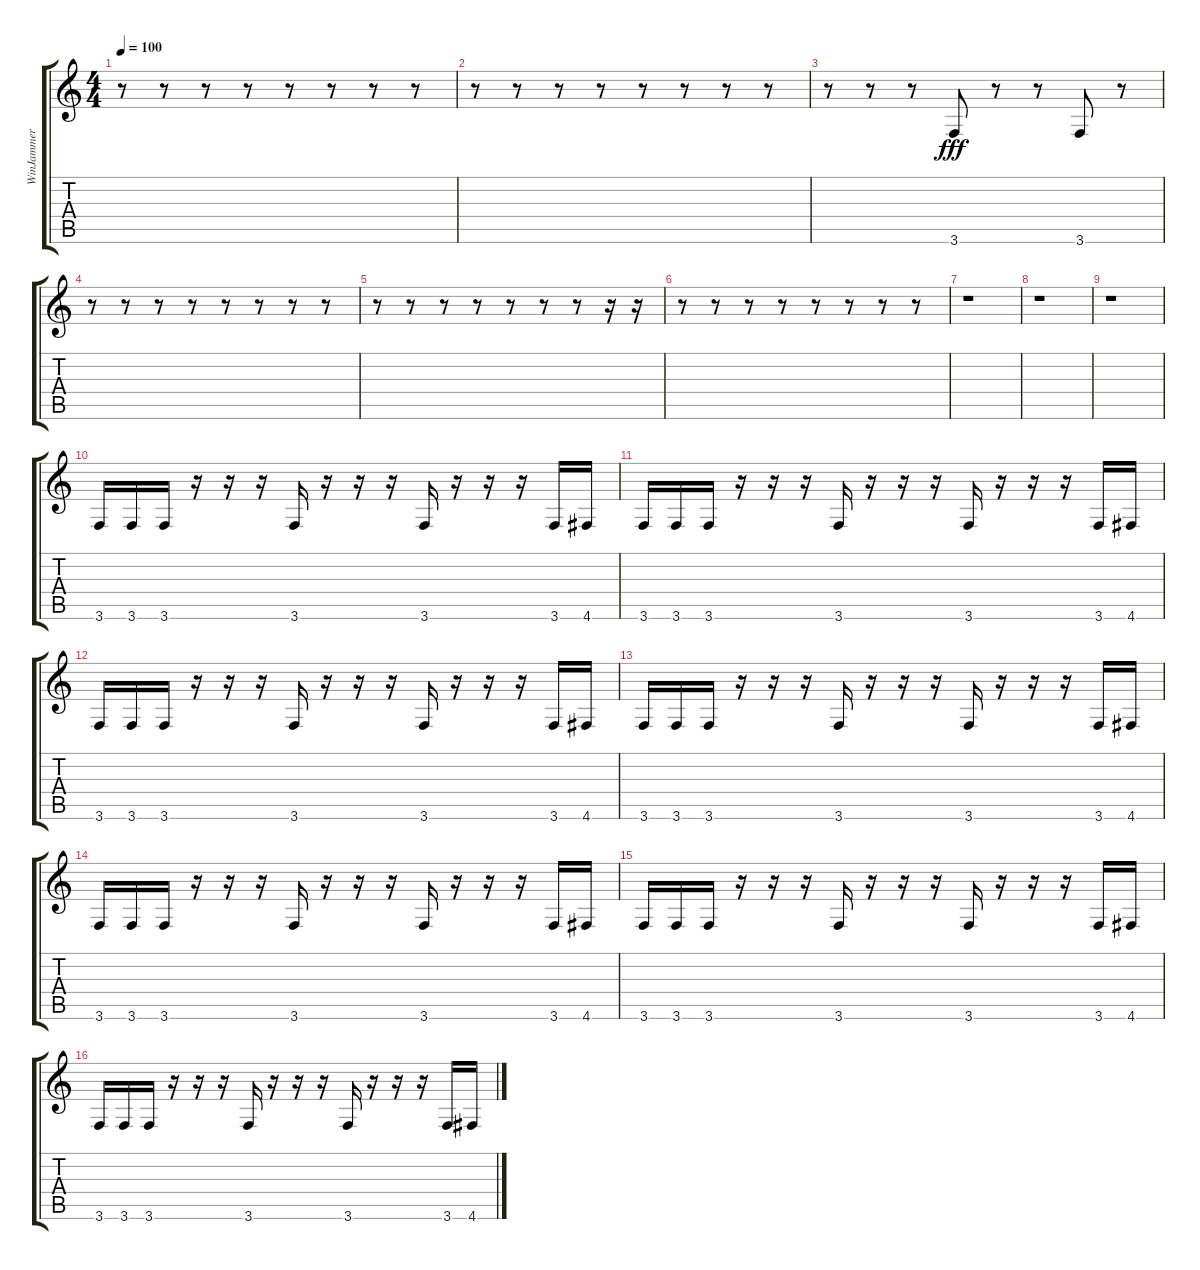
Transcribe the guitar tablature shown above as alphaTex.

\track ("WinJammer Demo" "WinJammer ") {instrument electricbasspick}
\staff {score tabs}
\tuning (E4 B3 G3 D3 A2 D2) {hide}
\ts (4 4)
\tempo 100
\clef g2
\ks c
r.8{dy fff} r.8 r.8 r.8 r.8 r.8 r.8 r.8 |
r.8 r.8 r.8 r.8 r.8 r.8 r.8 r.8 |
r.8 r.8 r.8 3.6.8 r.8 r.8 3.6.8 r.8 |
r.8 r.8 r.8 r.8 r.8 r.8 r.8 r.8 |
r.8 r.8 r.8 r.8 r.8 r.8 r.8 r.16 r.16 |
r.8 r.8 r.8 r.8 r.8 r.8 r.8 r.8 |
r.1 |
r.1 |
r.1 |
3.6.16 3.6.16 3.6.16 r.16 r.16 r.16 3.6.16 r.16 r.16 r.16 3.6.16 r.16 r.16 r.16 3.6.16 4.6.16 |
3.6.16 3.6.16 3.6.16 r.16 r.16 r.16 3.6.16 r.16 r.16 r.16 3.6.16 r.16 r.16 r.16 3.6.16 4.6.16 |
3.6.16 3.6.16 3.6.16 r.16 r.16 r.16 3.6.16 r.16 r.16 r.16 3.6.16 r.16 r.16 r.16 3.6.16 4.6.16 |
3.6.16 3.6.16 3.6.16 r.16 r.16 r.16 3.6.16 r.16 r.16 r.16 3.6.16 r.16 r.16 r.16 3.6.16 4.6.16 |
3.6.16 3.6.16 3.6.16 r.16 r.16 r.16 3.6.16 r.16 r.16 r.16 3.6.16 r.16 r.16 r.16 3.6.16 4.6.16 |
3.6.16 3.6.16 3.6.16 r.16 r.16 r.16 3.6.16 r.16 r.16 r.16 3.6.16 r.16 r.16 r.16 3.6.16 4.6.16 |
3.6.16 3.6.16 3.6.16 r.16 r.16 r.16 3.6.16 r.16 r.16 r.16 3.6.16 r.16 r.16 r.16 3.6.16 4.6.16
